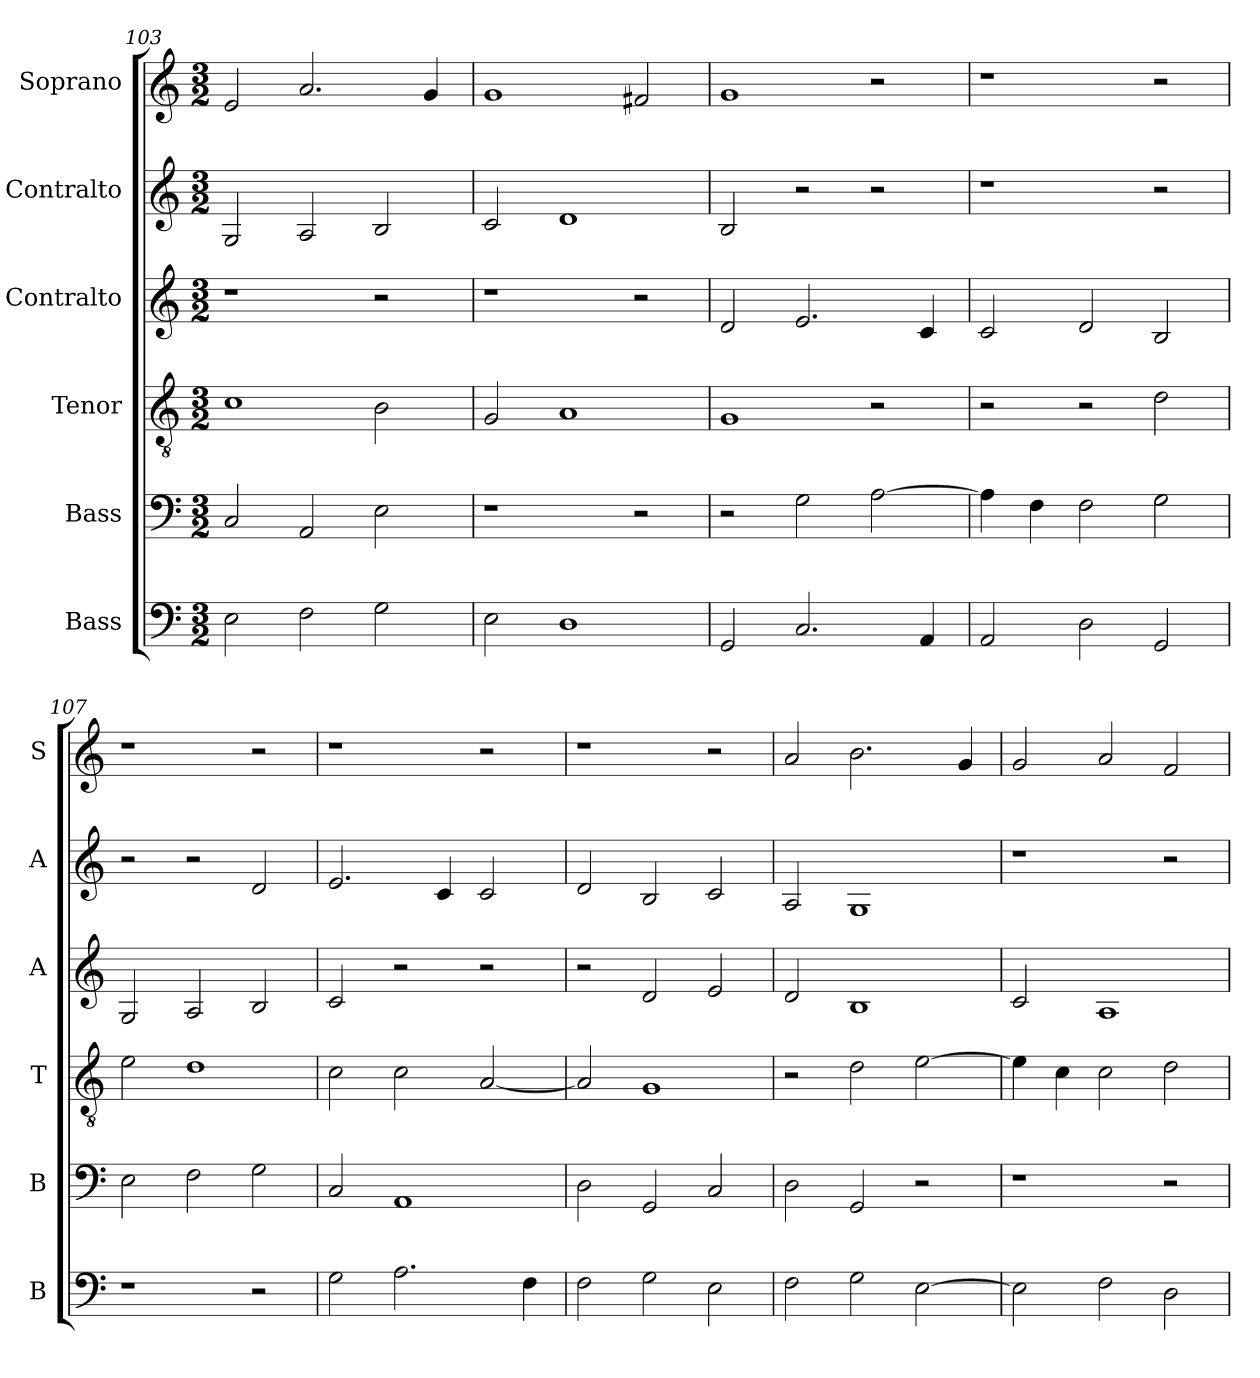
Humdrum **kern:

**kern	**kern	**kern	**kern	**kern	**kern
*part6	*part5	*part4	*part3	*part2	*part1
*staff6	*staff5	*staff4	*staff3	*staff2	*staff1
*I"Bass	*I"Bass	*I"Tenor	*I"Contralto	*I"Contralto	*I"Soprano
*I'B	*I'B	*I'T	*I'A	*I'A	*I'S
*clefF4	*clefF4	*clefGv2	*clefG2	*clefG2	*clefG2
*k[]	*k[]	*k[]	*k[]	*k[]	*k[]
*G:mix	*G:mix	*G:mix	*G:mix	*G:mix	*G:mix
*M3/2	*M3/2	*M3/2	*M3/2	*M3/2	*M3/2
=103	=103	=103	=103	=103	=103
2E	2C	1c	1r	2G	2e
2F	2AA	.	.	2A	2.a
2G	2E	2B	2r	2B	.
.	.	.	.	.	4g
=104	=104	=104	=104	=104	=104
2E	1r	2G	1r	2c	1g
1D	.	1A	.	1d	.
.	2r	.	2r	.	2f#X
=105	=105	=105	=105	=105	=105
2GG	2r	1G	2d	2B	1g
2.C	2G	.	2.e	2r	.
.	[2A	2r	.	2r	2r
4AA	.	.	4c	.	.
=106	=106	=106	=106	=106	=106
2AA	4A]	2r	2c	1r	1r
.	4F	.	.	.	.
2D	2F	2r	2d	.	.
2GG	2G	2d	2B	2r	2r
=107	=107	=107	=107	=107	=107
1r	2E	2e	2G	2r	1r
.	2F	1d	2A	2r	.
2r	2G	.	2B	2d	2r
=108	=108	=108	=108	=108	=108
2G	2C	2c	2c	2.e	1r
2.A	1AA	2c	2r	.	.
.	.	.	.	4c	.
.	.	[2A	2r	2c	2r
4F	.	.	.	.	.
=109	=109	=109	=109	=109	=109
2F	2D	2A]	2r	2d	1r
2G	2GG	1G	2d	2B	.
2E	2C	.	2e	2c	2r
=110	=110	=110	=110	=110	=110
2F	2D	2r	2d	2A	2a
2G	2GG	2d	1B	1G	2.b
[2E	2r	[2e	.	.	.
.	.	.	.	.	4g
=111	=111	=111	=111	=111	=111
2E]	1r	4e]	2c	1r	2g
.	.	4c	.	.	.
2F	.	2c	1A	.	2a
2D	2r	2d	.	2r	2f
=	=	=	=	=	=
*-	*-	*-	*-	*-	*-
